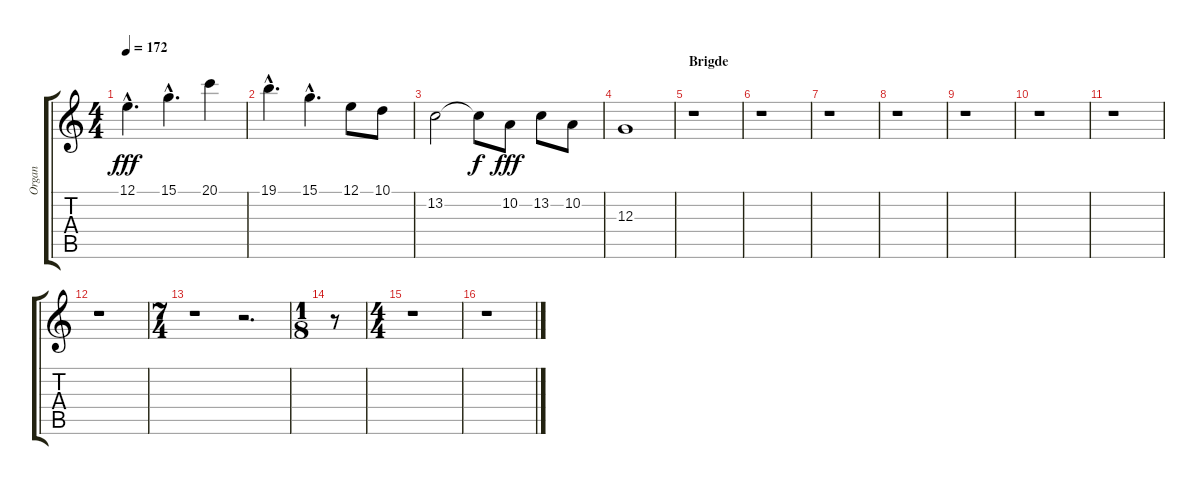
\track ("Organ" "Organ") {instrument drawbarorgan}
\staff {score tabs}
\tuning (E4 B3 G3 D3 A2 E2) {hide}
\ts (4 4)
\tempo 172
\clef g2
\ks c
12.1{hac}.4{d dy fff} 15.1{hac}.4{d} 20.1.4 |
19.1{hac}.4{d} 15.1{hac}.4{d} 12.1.8 10.1.8 |
13.2.2 13.2{t}.8{dy f} 10.2.8{dy fff} 13.2.8 10.2.8 |
12.3.1 |
\section ("" "Brigde")
r.1 |
r.1 |
r.1 |
r.1 |
r.1 |
r.1 |
r.1 |
r.1 |
\ts (7 4)
r.1 r.2{d} |
\ts (1 8)
r.8 |
\ts (4 4)
r.1 |
r.1
